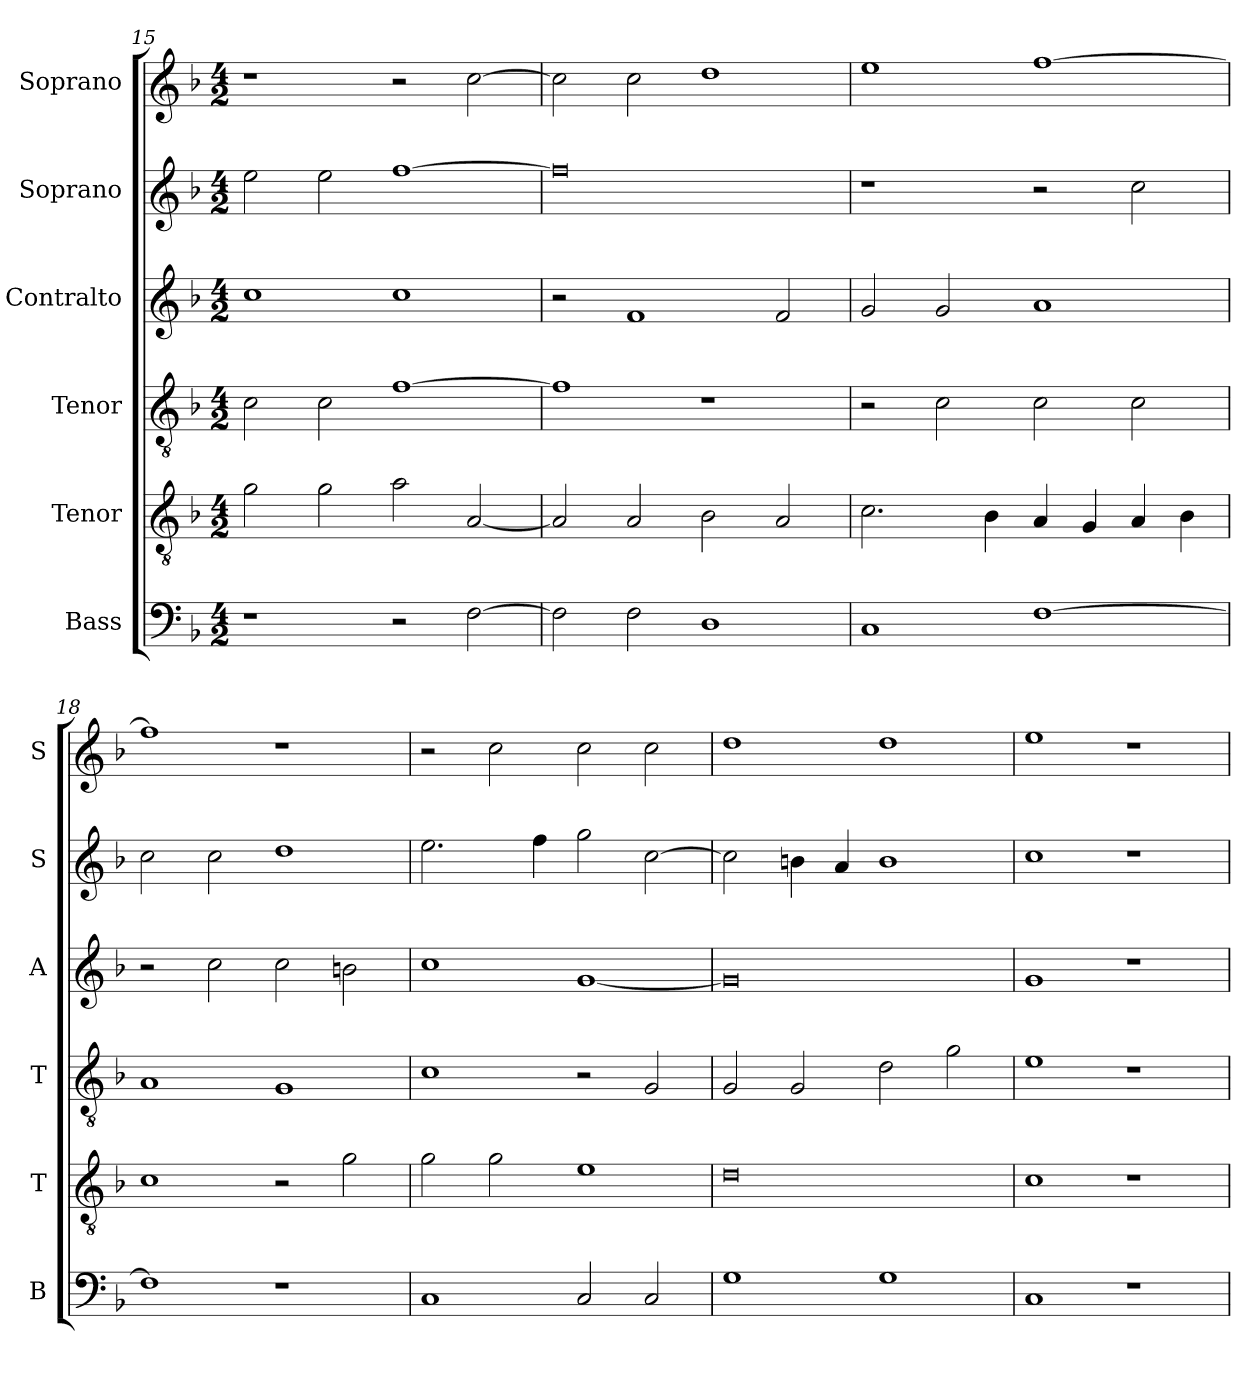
**kern	**kern	**kern	**kern	**kern	**kern
*part6	*part5	*part4	*part3	*part2	*part1
*staff6	*staff5	*staff4	*staff3	*staff2	*staff1
*I"Bass	*I"Tenor	*I"Tenor	*I"Contralto	*I"Soprano	*I"Soprano
*I'B	*I'T	*I'T	*I'A	*I'S	*I'S
*clefF4	*clefGv2	*clefGv2	*clefG2	*clefG2	*clefG2
*k[b-]	*k[b-]	*k[b-]	*k[b-]	*k[b-]	*k[b-]
*F:ion	*F:ion	*F:ion	*F:ion	*F:ion	*F:ion
*M4/2	*M4/2	*M4/2	*M4/2	*M4/2	*M4/2
=15	=15	=15	=15	=15	=15
1r	2g	2c	1cc	2ee	1r
.	2g	2c	.	2ee	.
2r	2a	[1f	1cc	[1ff	2r
[2F	[2A	.	.	.	[2cc
=16	=16	=16	=16	=16	=16
2F]	2A]	1f]	2r	0ff]	2cc]
2F	2A	.	1f	.	2cc
1D	2B-	1r	.	.	1dd
.	2A	.	2f	.	.
=17	=17	=17	=17	=17	=17
1C	2.c	2r	2g	1r	1ee
.	.	2c	2g	.	.
.	4B-	.	.	.	.
[1F	4A	2c	1a	2r	[1ff
.	4G	.	.	.	.
.	4A	2c	.	2cc	.
.	4B-	.	.	.	.
=18	=18	=18	=18	=18	=18
1F]	1c	1A	2r	2cc	1ff]
.	.	.	2cc	2cc	.
1r	2r	1G	2cc	1dd	1r
.	2g	.	2bn	.	.
=19	=19	=19	=19	=19	=19
1C	2g	1c	1cc	2.ee	2r
.	2g	.	.	.	2cc
.	.	.	.	4ff	.
2C	1e	2r	[1g	2gg	2cc
2C	.	2G	.	[2cc	2cc
=20	=20	=20	=20	=20	=20
1G	0d	2G	0g]	2cc]	1dd
.	.	2G	.	4bn	.
.	.	.	.	4a	.
1G	.	2d	.	1b	1dd
.	.	2g	.	.	.
=21	=21	=21	=21	=21	=21
1C	1c	1e	1g	1cc	1ee
1r	1r	1r	1r	1r	1r
=	=	=	=	=	=
*-	*-	*-	*-	*-	*-
